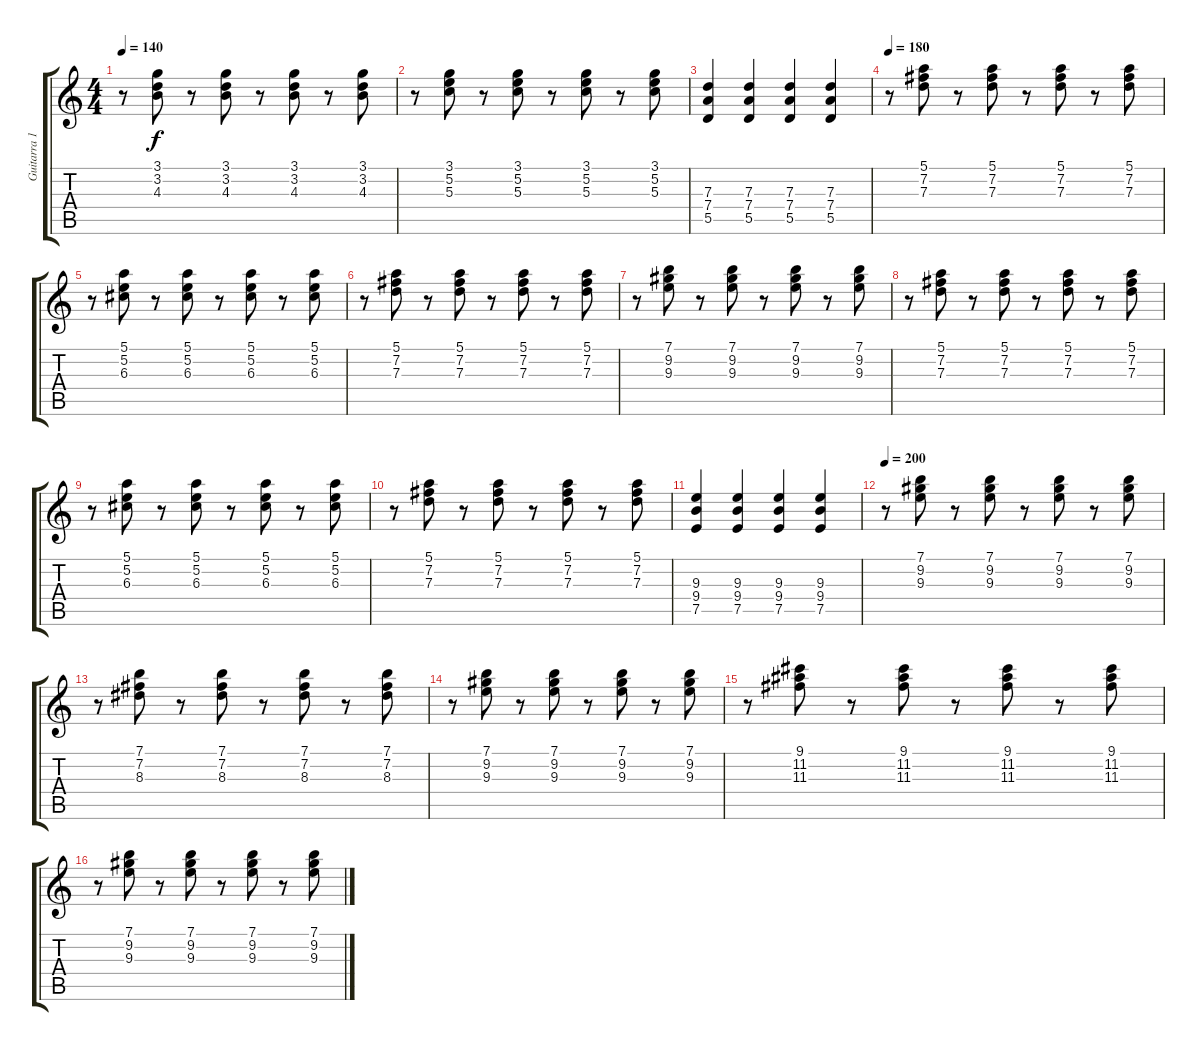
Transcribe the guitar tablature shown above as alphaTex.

\track ("Guitarra 1" "Guitarra 1") {instrument electricguitarmuted}
\staff {score tabs}
\tuning (E4 B3 G3 D3 A2 E2) {hide}
\ts (4 4)
\tempo 140
\clef g2
\ks c
r.8{dy f} (3.1 3.2 4.3).8 r.8 (3.1 3.2 4.3).8 r.8 (3.1 3.2 4.3).8 r.8 (3.1 3.2 4.3).8 |
r.8 (3.1 5.2 5.3).8 r.8 (3.1 5.2 5.3).8 r.8 (3.1 5.2 5.3).8 r.8 (3.1 5.2 5.3).8 |
(7.3 7.4 5.5).4 (7.3 7.4 5.5).4 (7.3 7.4 5.5).4 (7.3 7.4 5.5).4 |
\tempo 180
r.8 (5.1 7.2 7.3).8 r.8 (5.1 7.2 7.3).8 r.8 (5.1 7.2 7.3).8 r.8 (5.1 7.2 7.3).8 |
r.8 (5.1 5.2 6.3).8 r.8 (5.1 5.2 6.3).8 r.8 (5.1 5.2 6.3).8 r.8 (5.1 5.2 6.3).8 |
r.8 (5.1 7.2 7.3).8 r.8 (5.1 7.2 7.3).8 r.8 (5.1 7.2 7.3).8 r.8 (5.1 7.2 7.3).8 |
r.8 (7.1 9.2 9.3).8 r.8 (7.1 9.2 9.3).8 r.8 (7.1 9.2 9.3).8 r.8 (7.1 9.2 9.3).8 |
r.8 (5.1 7.2 7.3).8 r.8 (5.1 7.2 7.3).8 r.8 (5.1 7.2 7.3).8 r.8 (5.1 7.2 7.3).8 |
r.8 (5.1 5.2 6.3).8 r.8 (5.1 5.2 6.3).8 r.8 (5.1 5.2 6.3).8 r.8 (5.1 5.2 6.3).8 |
r.8 (5.1 7.2 7.3).8 r.8 (5.1 7.2 7.3).8 r.8 (5.1 7.2 7.3).8 r.8 (5.1 7.2 7.3).8 |
(9.3 9.4 7.5).4 (9.3 9.4 7.5).4 (9.3 9.4 7.5).4 (9.3 9.4 7.5).4 |
\tempo 200
r.8 (7.1 9.2 9.3).8 r.8 (7.1 9.2 9.3).8 r.8 (7.1 9.2 9.3).8 r.8 (7.1 9.2 9.3).8 |
r.8 (7.1 7.2 8.3).8 r.8 (7.1 7.2 8.3).8 r.8 (7.1 7.2 8.3).8 r.8 (7.1 7.2 8.3).8 |
r.8 (7.1 9.2 9.3).8 r.8 (7.1 9.2 9.3).8 r.8 (7.1 9.2 9.3).8 r.8 (7.1 9.2 9.3).8 |
r.8 (9.1 11.2 11.3).8 r.8 (9.1 11.2 11.3).8 r.8 (9.1 11.2 11.3).8 r.8 (9.1 11.2 11.3).8 |
r.8 (7.1 9.2 9.3).8 r.8 (7.1 9.2 9.3).8 r.8 (7.1 9.2 9.3).8 r.8 (7.1 9.2 9.3).8
